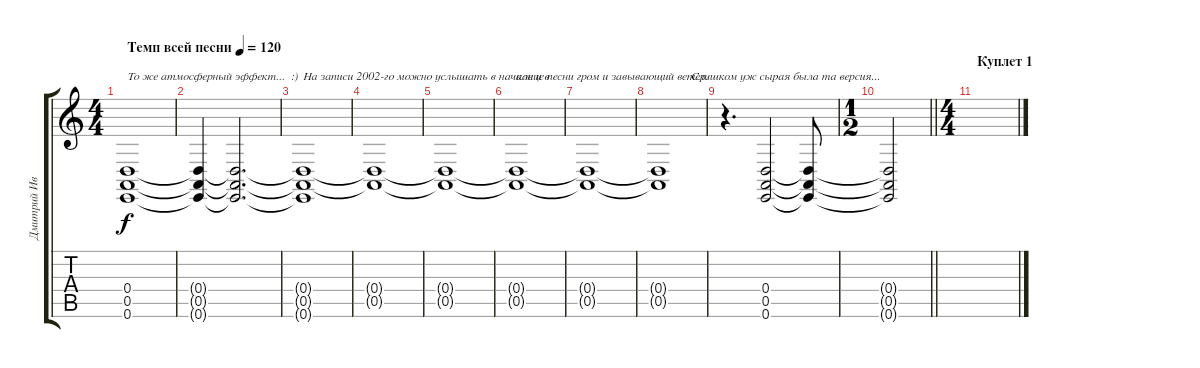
\track ("Дмитрий Иванов        (Синтезатор)" "Дмитрий Ив") {instrument pad2warm}
\staff {score tabs}
\tuning (E4 B3 G3 D3 A2 E2) {hide}
\ts (4 4)
\tempo (120 "Темп всей песни")
\clef g2
\ks c
(0.4 0.5 0.6).1{txt "То же атмосферный эффект...  :)" dy f volume 0 instrument pad2warm} |
(0.4{t} 0.5{t} 0.6{t}).4{volume 12} (0.4{t} 0.5{t} 0.6{t}).2{d volume 5} |
(0.4{t} 0.5{t} 0.6{t}).1{txt "На записи 2002-го можно услышать в начале и в"} |
(0.4{t} 0.5{t}).1 |
(0.4{t} 0.5{t}).1 |
(0.4{t} 0.5{t}).1{txt "конце песни гром и завывающий ветер."} |
(0.4{t} 0.5{t}).1 |
(0.4{t} 0.5{t}).1{txt "           Слишком уж сырая была та версия..."} |
r.4{d volume 13} (0.4 0.5 0.6).2{volume 0} (0.4{t} 0.5{t} 0.6{t}).8 |
\ts (1 2)
\barLineRight lightlight
(0.4{t} 0.5{t} 0.6{t}).2 |
\ts (4 4)
\section ("" "Куплет 1")
